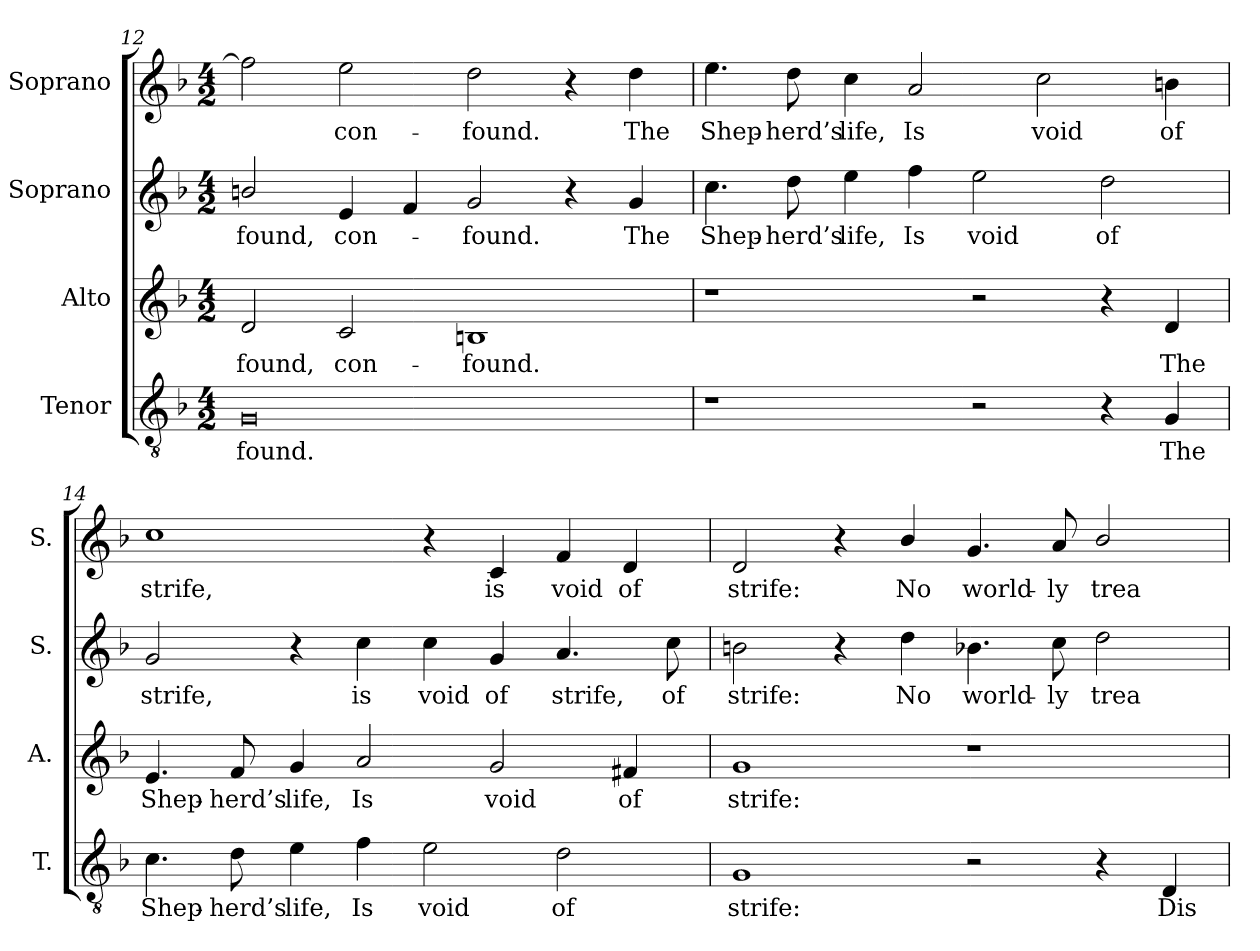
**kern	**text	**kern	**text	**kern	**text	**kern	**text
*part4	*part4	*part3	*part3	*part2	*part2	*part1	*part1
*staff4	*staff4	*staff3	*staff3	*staff2	*staff2	*staff1	*staff1
*I"Tenor	*	*I"Alto	*	*I"Soprano	*	*I"Soprano	*
*I'T.	*	*I'A.	*	*I'S.	*	*I'S.	*
!!LO:LB:g=z
*clefGv2	*	*clefG2	*	*clefG2	*	*clefG2	*
*ITrd7c12	*	*	*	*	*	*	*
*k[b-]	*	*k[b-]	*	*k[b-]	*	*k[b-]	*
*F:	*	*F:	*	*F:	*	*F:	*
*M4/2	*	*M4/2	*	*M4/2	*	*M4/2	*
=12	=12	=12	=12	=12	=12	=12	=12
!	!LO:LY:b:color=#000000	!	!	!	!	!	!
!	!	!	!LO:LY:b:color=#000000	!	!	!	!
!	!	!	!	!	!LO:LY:b:color=#000000	!	!
0GGi	-found.	2di/	-found,	2bni/	-found,	2ffi\]	.
!	!	!	!LO:LY:b:color=#000000	!	!	!	!
!	!	!	!	!	!LO:LY:b:color=#000000	!	!
!	!	!	!	!	!	!	!LO:LY:b:color=#000000
.	.	2ci/	con-	4ei/	con-	2eei\	con-
.	.	.	.	4fi/	.	.	.
!	!	!	!LO:LY:b:color=#000000	!	!	!	!
!	!	!	!	!	!LO:LY:b:color=#000000	!	!
!	!	!	!	!	!	!	!LO:LY:b:color=#000000
.	.	1Bni	-found.	2gi/	-found.	2ddi\	-found.
.	.	.	.	4r	.	4r	.
!	!	!	!	!	!LO:LY:b:color=#000000	!	!
!	!	!	!	!	!	!	!LO:LY:b:color=#000000
.	.	.	.	4gi/	The	4ddi\	The
=13	=13	=13	=13	=13	=13	=13	=13
!	!	!	!	!	!LO:LY:b:color=#000000	!	!
!	!	!	!	!	!	!	!LO:LY:b:color=#000000
1r	.	1r	.	4.cci\	Shep-	4.eei\	Shep-
!	!	!	!	!	!LO:LY:b:color=#000000	!	!
!	!	!	!	!	!	!	!LO:LY:b:color=#000000
.	.	.	.	8ddi\	-herd’s	8ddi\	-herd’s
!	!	!	!	!	!LO:LY:b:color=#000000	!	!
!	!	!	!	!	!	!	!LO:LY:b:color=#000000
.	.	.	.	4eei\	life,	4cci\	life,
!	!	!	!	!	!LO:LY:b:color=#000000	!	!
!	!	!	!	!	!	!	!LO:LY:b:color=#000000
.	.	.	.	4ffi\	Is	2ai/	Is
!	!	!	!	!	!LO:LY:b:color=#000000	!	!
2r	.	2r	.	2eei\	void	.	.
!	!	!	!	!	!	!	!LO:LY:b:color=#000000
.	.	.	.	.	.	2cci\	void
!	!	!	!	!	!LO:LY:b:color=#000000	!	!
4r	.	4r	.	2ddi\	of	.	.
!	!LO:LY:b:color=#000000	!	!	!	!	!	!
!	!	!	!LO:LY:b:color=#000000	!	!	!	!
!	!	!	!	!	!	!	!LO:LY:b:color=#000000
4GGi/	The	4di/	The	.	.	4bni\	of
=14	=14	=14	=14	=14	=14	=14	=14
!	!LO:LY:b:color=#000000	!	!	!	!	!	!
!	!	!	!LO:LY:b:color=#000000	!	!	!	!
!	!	!	!	!	!LO:LY:b:color=#000000	!	!
!	!	!	!	!	!	!	!LO:LY:b:color=#000000
4.Ci\	Shep-	4.ei/	Shep-	2gi/	strife,	1cci	strife,
!	!LO:LY:b:color=#000000	!	!	!	!	!	!
!	!	!	!LO:LY:b:color=#000000	!	!	!	!
8Di\	-herd’s	8fi/	-herd’s	.	.	.	.
!	!LO:LY:b:color=#000000	!	!	!	!	!	!
!	!	!	!LO:LY:b:color=#000000	!	!	!	!
4Ei\	life,	4gi/	life,	4r	.	.	.
!	!LO:LY:b:color=#000000	!	!	!	!	!	!
!	!	!	!LO:LY:b:color=#000000	!	!	!	!
!	!	!	!	!	!LO:LY:b:color=#000000	!	!
4Fi\	Is	2ai/	Is	4cci\	is	.	.
!	!LO:LY:b:color=#000000	!	!	!	!	!	!
!	!	!	!	!	!LO:LY:b:color=#000000	!	!
2Ei\	void	.	.	4cci\	void	4r	.
!	!	!	!LO:LY:b:color=#000000	!	!	!	!
!	!	!	!	!	!LO:LY:b:color=#000000	!	!
!	!	!	!	!	!	!	!LO:LY:b:color=#000000
.	.	2gi/	void	4gi/	of	4ci/	is
!	!LO:LY:b:color=#000000	!	!	!	!	!	!
!	!	!	!	!	!LO:LY:b:color=#000000	!	!
!	!	!	!	!	!	!	!LO:LY:b:color=#000000
2Di\	of	.	.	4.ai/	strife,	4fi/	void
!	!	!	!LO:LY:b:color=#000000	!	!	!	!
!	!	!	!	!	!	!	!LO:LY:b:color=#000000
.	.	4f#Xi/	of	.	.	4di/	of
!	!	!	!	!	!LO:LY:b:color=#000000	!	!
.	.	.	.	8cci\	of	.	.
!!LO:PB:g=z
=15	=15	=15	=15	=15	=15	=15	=15
!	!LO:LY:b:color=#000000	!	!	!	!	!	!
!	!	!	!LO:LY:b:color=#000000	!	!	!	!
!	!	!	!	!	!LO:LY:b:color=#000000	!	!
!	!	!	!	!	!	!	!LO:LY:b:color=#000000
1GGi	strife:	1gi	strife:	2bni\	strife:	2di/	strife:
.	.	.	.	4r	.	4r	.
!	!	!	!	!	!LO:LY:b:color=#000000	!	!
!	!	!	!	!	!	!	!LO:LY:b:color=#000000
.	.	.	.	4ddi\	No	4b-i/	No
!	!	!	!	!	!LO:LY:b:color=#000000	!	!
!	!	!	!	!	!	!	!LO:LY:b:color=#000000
2r	.	1r	.	4.b-Xi\	world-	4.gi/	world-
!	!	!	!	!	!LO:LY:b:color=#000000	!	!
!	!	!	!	!	!	!	!LO:LY:b:color=#000000
.	.	.	.	8cci\	-ly	8ai/	-ly
!	!	!	!	!	!LO:LY:b:color=#000000	!	!
!	!	!	!	!	!	!	!LO:LY:b:color=#000000
4r	.	.	.	2ddi\	trea-	2b-i/	trea-
!	!LO:LY:b:color=#000000	!	!	!	!	!	!
4DDi/	Dis-	.	.	.	.	.	.
=	=	=	=	=	=	=	=
*-	*-	*-	*-	*-	*-	*-	*-
